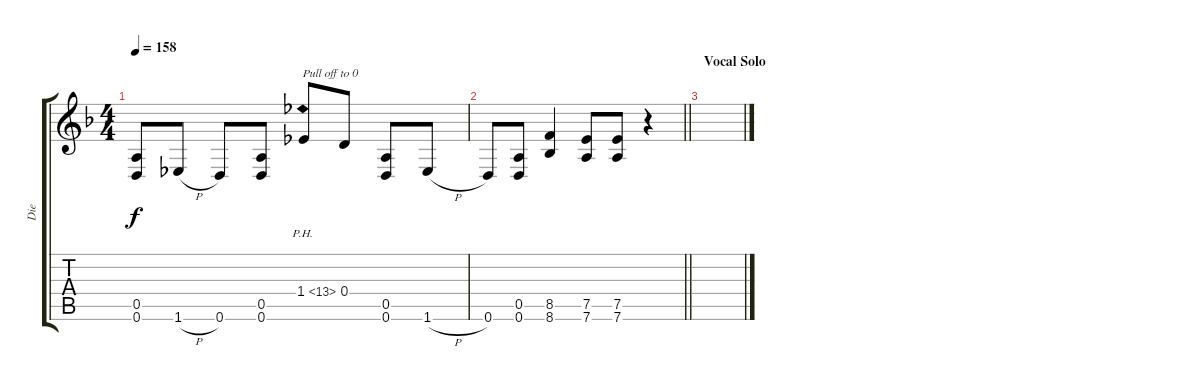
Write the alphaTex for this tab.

\track ("Die" "Die") {instrument overdrivenguitar}
\staff {score tabs}
\tuning (E4 B3 G3 D3 A2 D2) {hide}
\ts (4 4)
\tempo 158
\clef g2
\ks f
(0.5 0.6).8{dy f} 1.6{h}.8 0.6.8 (0.5 0.6).8 1.4{ph 12}.8{txt "Pull off to 0"} 0.4.8 (0.5 0.6).8 1.6{h}.8 |
\barLineRight lightlight
0.6.8 (0.5 0.6).8 (8.5 8.6).4 (7.5 7.6).8 (7.5 7.6).8 r.4 |
\section ("" "Vocal Solo")
